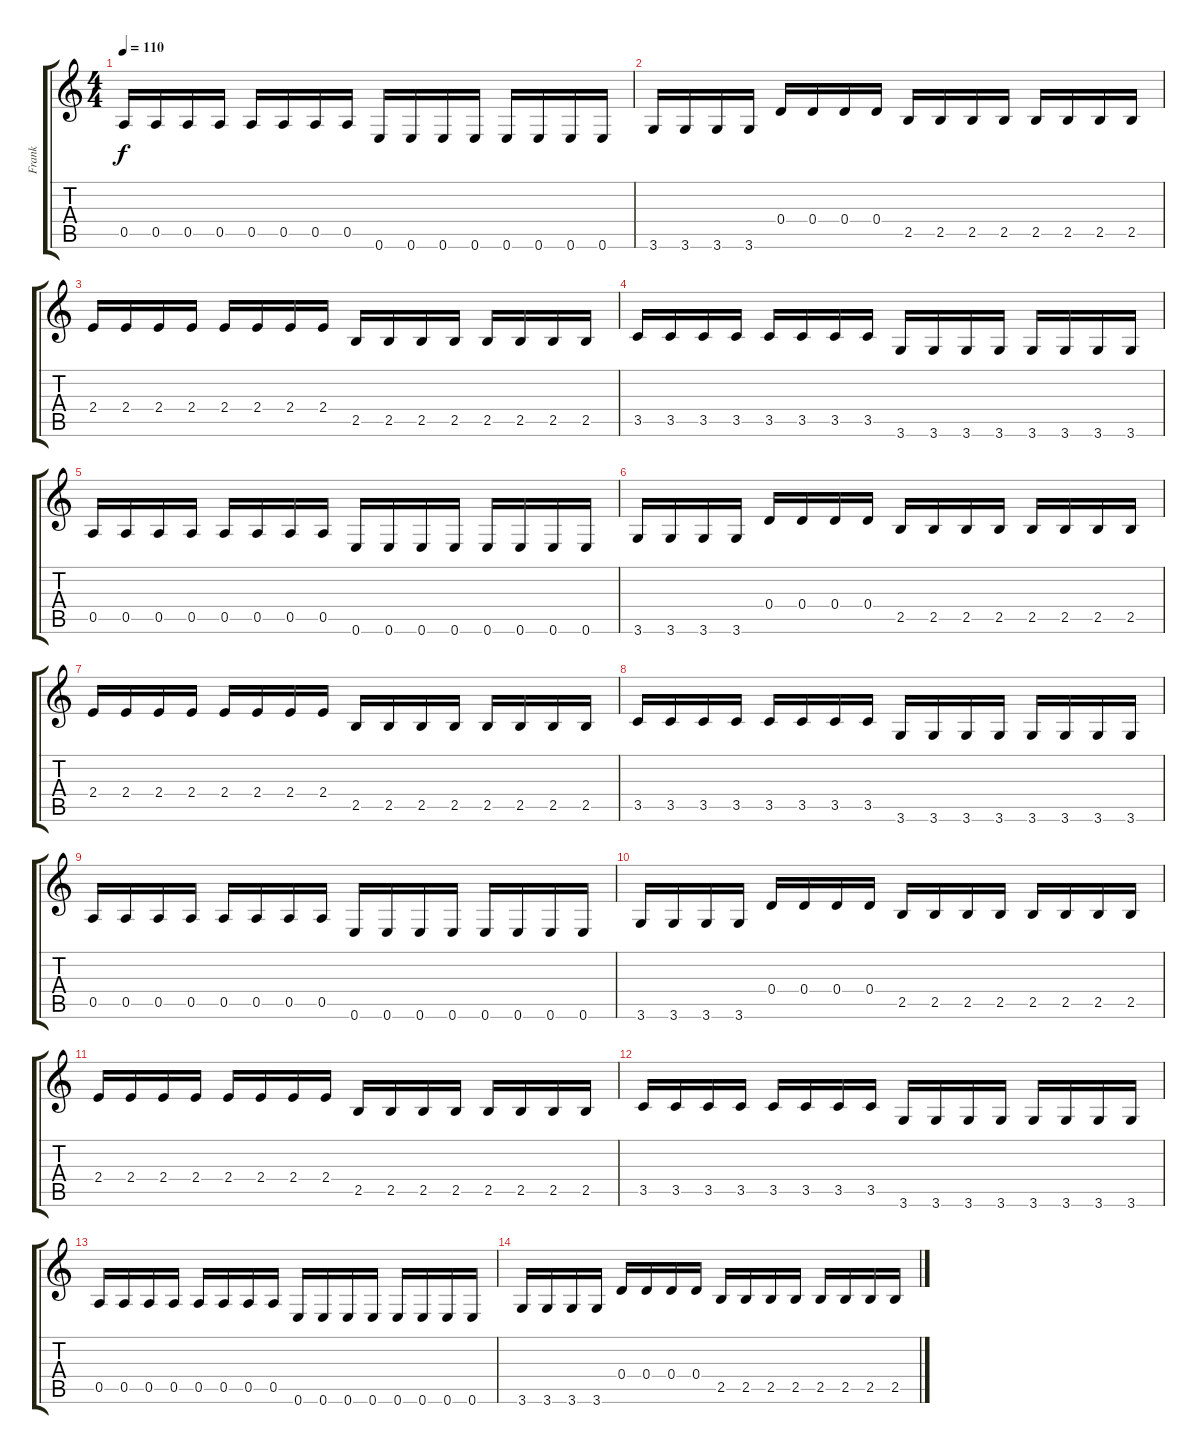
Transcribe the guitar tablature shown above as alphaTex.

\track ("Frank" "Frank") {instrument distortionguitar}
\staff {score tabs}
\tuning (E4 B3 G3 D3 A2 E2) {hide}
\ts (4 4)
\tempo 110
\clef g2
\ks c
0.5.16{dy f} 0.5.16 0.5.16 0.5.16 0.5.16 0.5.16 0.5.16 0.5.16 0.6.16 0.6.16 0.6.16 0.6.16 0.6.16 0.6.16 0.6.16 0.6.16 |
3.6.16 3.6.16 3.6.16 3.6.16 0.4.16 0.4.16 0.4.16 0.4.16 2.5.16 2.5.16 2.5.16 2.5.16 2.5.16 2.5.16 2.5.16 2.5.16 |
2.4.16 2.4.16 2.4.16 2.4.16 2.4.16 2.4.16 2.4.16 2.4.16 2.5.16 2.5.16 2.5.16 2.5.16 2.5.16 2.5.16 2.5.16 2.5.16 |
3.5.16 3.5.16 3.5.16 3.5.16 3.5.16 3.5.16 3.5.16 3.5.16 3.6.16 3.6.16 3.6.16 3.6.16 3.6.16 3.6.16 3.6.16 3.6.16 |
0.5.16 0.5.16 0.5.16 0.5.16 0.5.16 0.5.16 0.5.16 0.5.16 0.6.16 0.6.16 0.6.16 0.6.16 0.6.16 0.6.16 0.6.16 0.6.16 |
3.6.16 3.6.16 3.6.16 3.6.16 0.4.16 0.4.16 0.4.16 0.4.16 2.5.16 2.5.16 2.5.16 2.5.16 2.5.16 2.5.16 2.5.16 2.5.16 |
2.4.16 2.4.16 2.4.16 2.4.16 2.4.16 2.4.16 2.4.16 2.4.16 2.5.16 2.5.16 2.5.16 2.5.16 2.5.16 2.5.16 2.5.16 2.5.16 |
3.5.16 3.5.16 3.5.16 3.5.16 3.5.16 3.5.16 3.5.16 3.5.16 3.6.16 3.6.16 3.6.16 3.6.16 3.6.16 3.6.16 3.6.16 3.6.16 |
0.5.16 0.5.16 0.5.16 0.5.16 0.5.16 0.5.16 0.5.16 0.5.16 0.6.16 0.6.16 0.6.16 0.6.16 0.6.16 0.6.16 0.6.16 0.6.16 |
3.6.16 3.6.16 3.6.16 3.6.16 0.4.16 0.4.16 0.4.16 0.4.16 2.5.16 2.5.16 2.5.16 2.5.16 2.5.16 2.5.16 2.5.16 2.5.16 |
2.4.16{volume 0} 2.4.16 2.4.16 2.4.16 2.4.16 2.4.16 2.4.16 2.4.16 2.5.16 2.5.16 2.5.16 2.5.16 2.5.16 2.5.16 2.5.16 2.5.16 |
3.5.16 3.5.16 3.5.16 3.5.16 3.5.16 3.5.16 3.5.16 3.5.16 3.6.16 3.6.16 3.6.16 3.6.16 3.6.16 3.6.16 3.6.16 3.6.16 |
0.5.16 0.5.16 0.5.16 0.5.16 0.5.16 0.5.16 0.5.16 0.5.16 0.6.16 0.6.16 0.6.16 0.6.16 0.6.16 0.6.16 0.6.16 0.6.16 |
3.6.16 3.6.16 3.6.16 3.6.16 0.4.16 0.4.16 0.4.16 0.4.16 2.5.16 2.5.16 2.5.16 2.5.16 2.5.16 2.5.16 2.5.16 2.5.16
